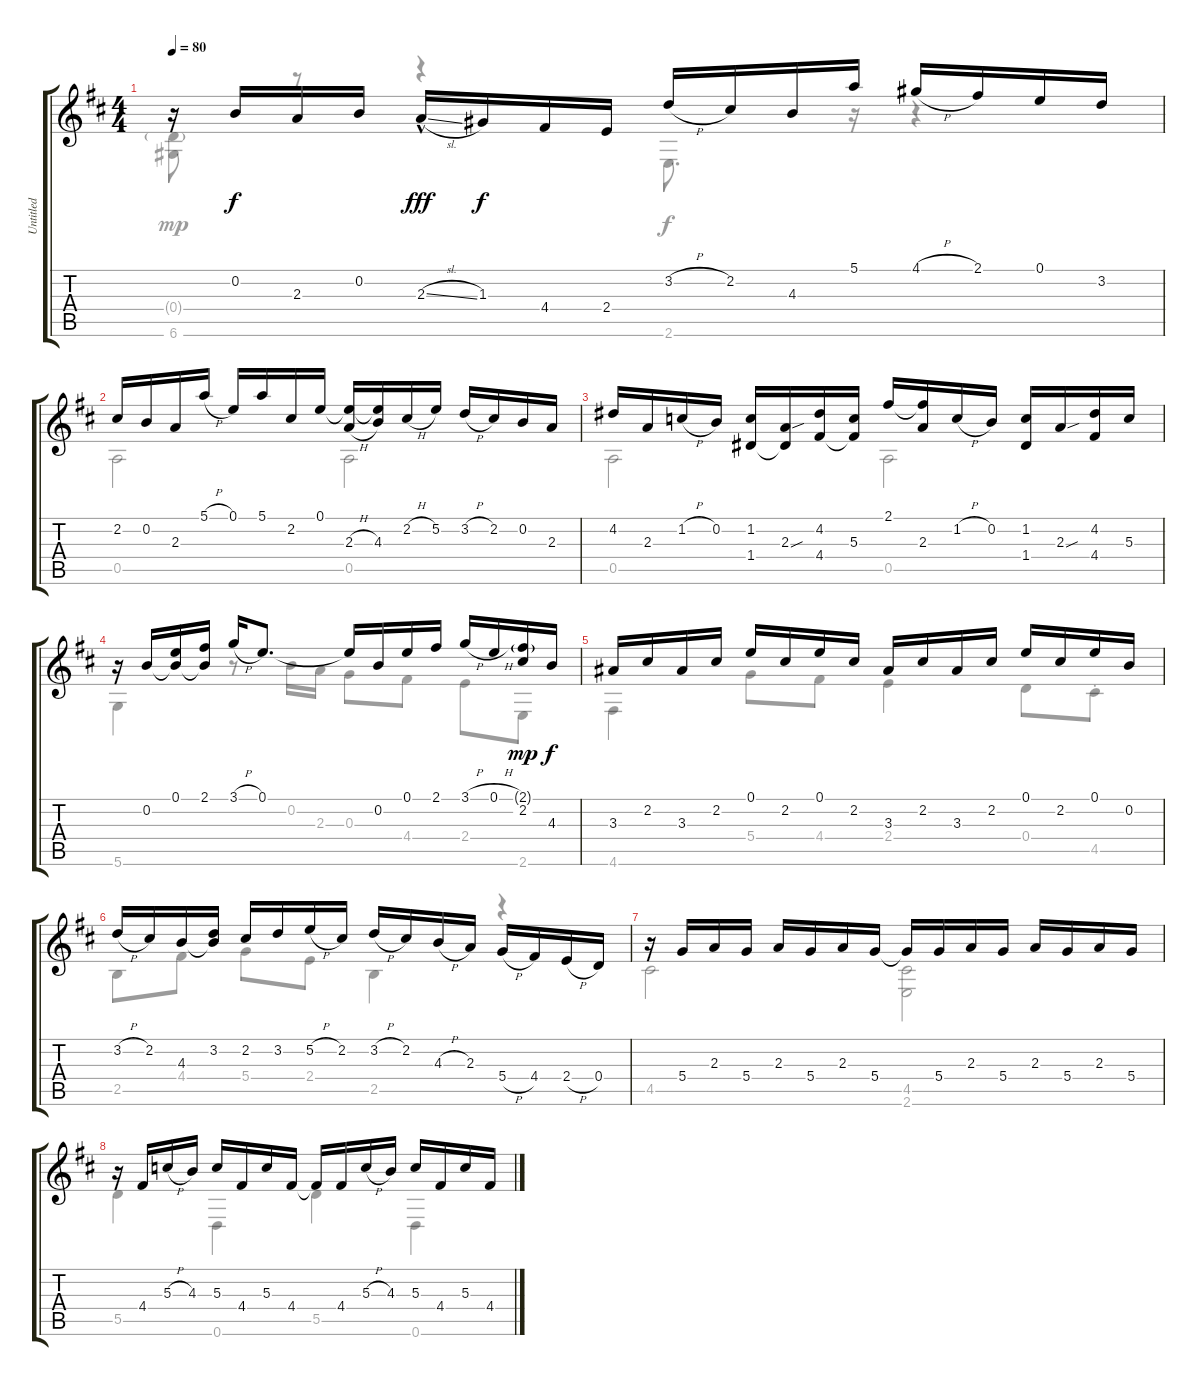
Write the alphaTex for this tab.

\track ("Untitled" "Untitled") {instrument acousticguitarnylon}
\staff {score tabs}
\tuning (E4 B3 G3 D3 A2 D2) {hide}
\voice
\ts (4 4)
\tempo 80
\clef g2
\ks d
r.16{dy f} 0.2.16 2.3.16 0.2.16 2.3{sl hac}.16{dy fff} 1.3.16{dy f} 4.4.16 2.4.16 3.2{h}.16 2.2.16 4.3.16 5.1.16 4.1{h}.16 2.1.16 0.1.16 3.2.16 |
2.2.16 0.2.16 2.3.16 5.1{h}.16 0.1.16 5.1.16 2.2.16 0.1.16 (0.1{t} 2.3{h}).16 (0.1{t} 4.3).16 2.2{h}.16 5.2.16 3.2{h}.16 2.2.16 0.2.16 2.3.16 |
4.2.16 2.3.16 1.2{h}.16 0.2.16 (1.2 1.4).16 (2.3{sou} 1.4{t}).16 (4.2 4.4).16 (5.3 4.4{t}).16 2.1.16 (2.1{t} 2.3).16 1.2{h}.16 0.2.16 (1.2 1.4).16 2.3{sou}.16 (4.2 4.4).16 5.3.16 |
r.16 0.2.16 (0.1 0.2{t}).16 (2.1 0.2{t}).16 3.1{h}.16 0.1.8{d} 0.1{t}.16 0.2.16 0.1.16 2.1.16 3.1{h}.16 0.1{h}.16 (2.1{g} 2.2).16{dy mp} 4.3.16{dy f} |
3.3.16 2.2.16 3.3.16 2.2.16 0.1.16 2.2.16 0.1.16 2.2.16 3.3.16 2.2.16 3.3.16 2.2.16 0.1.16 2.2.16 0.1.16 0.2.16 |
3.2{h}.16 2.2.16 4.3.16 (3.2 4.3{t}).16 2.2.16 3.2.16 5.2{h}.16 2.2.16 3.2{h}.16 2.2.16 4.3{h}.16 2.3.16 5.4{h}.16 4.4.16 2.4{h}.16 0.4.16 |
r.16 5.4.16 2.3.16 5.4.16 2.3.16 5.4.16 2.3.16 5.4.16 5.4{t}.16 5.4.16 2.3.16 5.4.16 2.3.16 5.4.16 2.3.16 5.4.16 |
r.16 4.4.16 5.3{h}.16 4.3.16 5.3.16 4.4.16 5.3.16 4.4.16 4.4{t}.16 4.4.16 5.3{h}.16 4.3.16 5.3.16 4.4.16 5.3.16 4.4.16
\voice
\clef g2
\ottava regular
\simile none
\ks d
(0.4{g} 6.6).8{dy mp} r.8 r.4 2.6.8{d dy f} r.16 r.4 |
0.5.2 0.5.2 |
0.5.2 0.5.2 |
5.6.4 r.8 0.2.16 2.3.16 0.3.8 4.4.8 2.4.8 2.6.8 |
4.6.4 5.4.8 4.4.8 2.4.4 0.4.8 4.5{st}.8 |
2.5.8 4.4.8 5.4.8 2.4.8 2.5.4 r.4 |
4.5.2 (4.5 2.6).2 |
5.5.4 0.6.4 5.5.4 0.6.4
